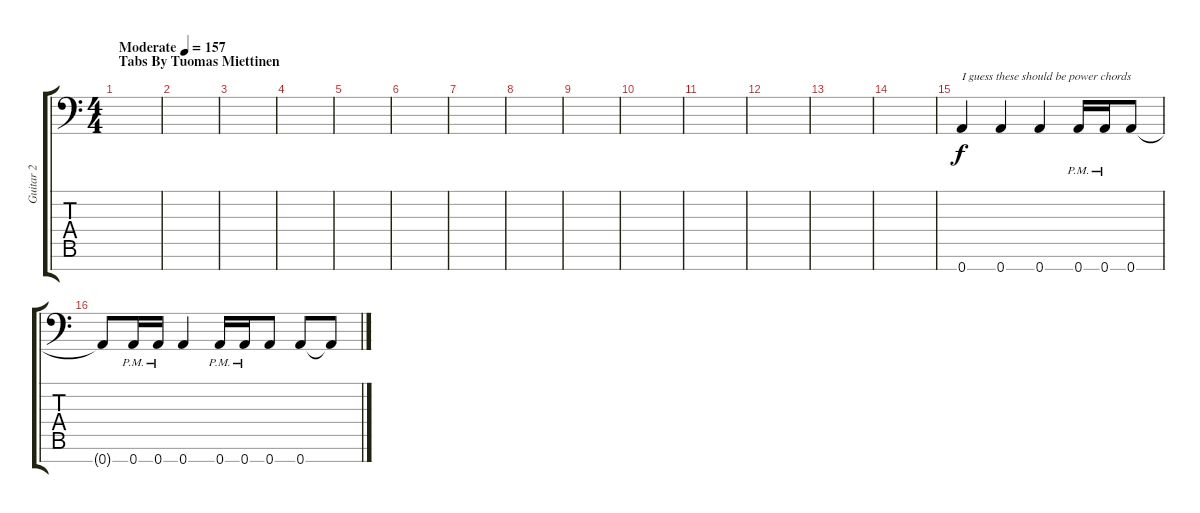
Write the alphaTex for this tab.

\track ("Guitar 2" "Guitar 2") {instrument overdrivenguitar}
\staff {score tabs}
\tuning (E4 B3 G3 D3 A2 E2 A1) {hide}
\ts (4 4)
\section ("" "Tabs By Tuomas Miettinen")
\tempo (157 "Moderate")
\clef f4
\ks c
|
|
|
|
|
|
|
|
|
|
|
|
|
|
0.7.4{txt "I guess these should be power chords"} 0.7.4 0.7.4 0.7{pm}.16 0.7{pm}.16 0.7.8 |
0.7{t}.8 0.7{pm}.16 0.7{pm}.16 0.7.4 0.7{pm}.16 0.7{pm}.16 0.7.8 0.7.8 0.7{t}.8
